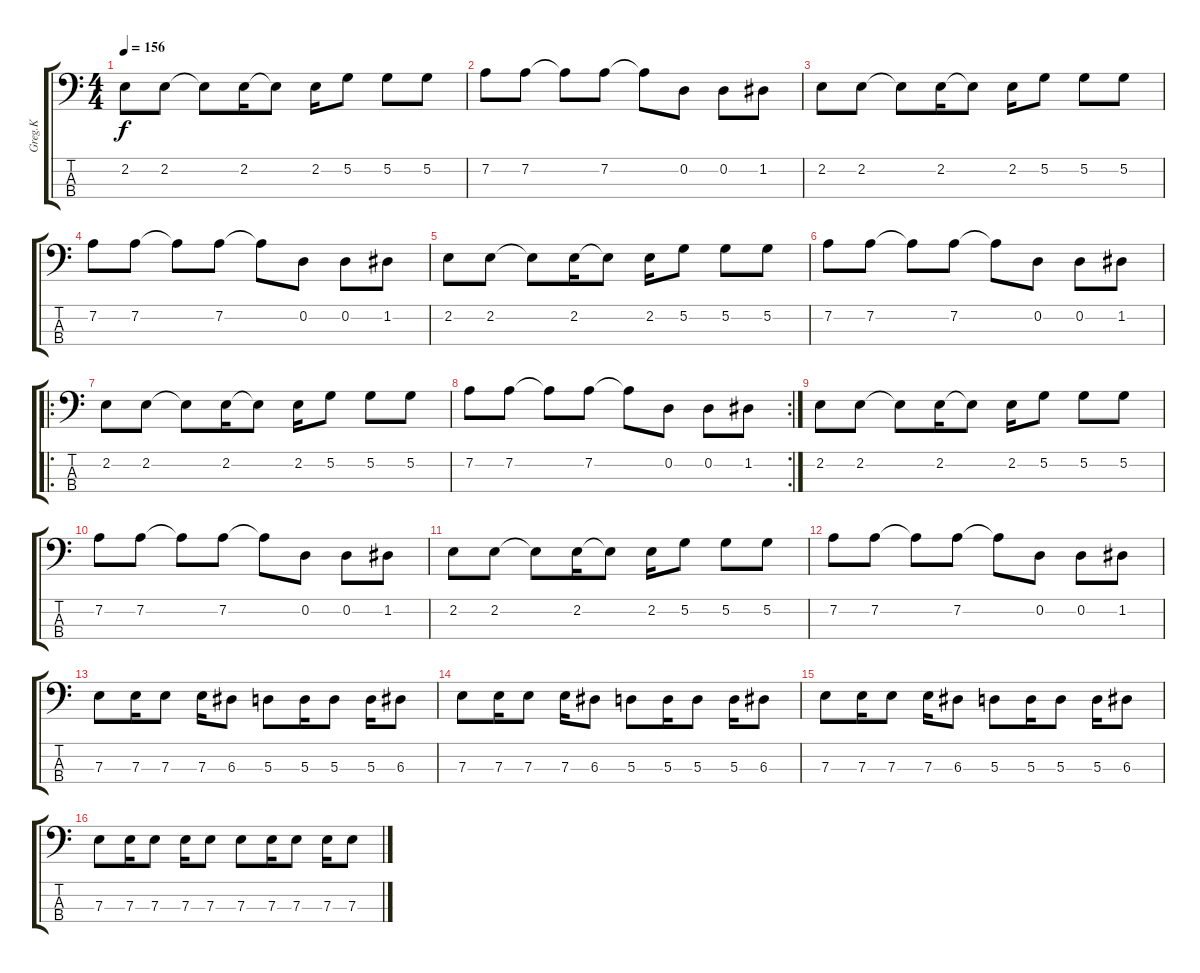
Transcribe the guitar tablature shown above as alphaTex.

\track ("Greg.K" "Greg.K") {instrument electricbasspick}
\staff {score tabs}
\tuning (G2 D2 A1 E1) {hide}
\ts (4 4)
\tempo 156
\clef f4
\ks c
2.2.8{dy f} 2.2.8 2.2{t}.8 2.2.16 2.2{t}.8 2.2.16 5.2.8 5.2.8 5.2.8 |
7.2.8 7.2.8 7.2{t}.8 7.2.8 7.2{t}.8 0.2.8 0.2.8 1.2.8 |
2.2.8 2.2.8 2.2{t}.8 2.2.16 2.2{t}.8 2.2.16 5.2.8 5.2.8 5.2.8 |
7.2.8 7.2.8 7.2{t}.8 7.2.8 7.2{t}.8 0.2.8 0.2.8 1.2.8 |
2.2.8 2.2.8 2.2{t}.8 2.2.16 2.2{t}.8 2.2.16 5.2.8 5.2.8 5.2.8 |
7.2.8 7.2.8 7.2{t}.8 7.2.8 7.2{t}.8 0.2.8 0.2.8 1.2.8 |
\ro
2.2.8 2.2.8 2.2{t}.8 2.2.16 2.2{t}.8 2.2.16 5.2.8 5.2.8 5.2.8 |
\rc 2
7.2.8 7.2.8 7.2{t}.8 7.2.8 7.2{t}.8 0.2.8 0.2.8 1.2.8 |
2.2.8 2.2.8 2.2{t}.8 2.2.16 2.2{t}.8 2.2.16 5.2.8 5.2.8 5.2.8 |
7.2.8 7.2.8 7.2{t}.8 7.2.8 7.2{t}.8 0.2.8 0.2.8 1.2.8 |
2.2.8 2.2.8 2.2{t}.8 2.2.16 2.2{t}.8 2.2.16 5.2.8 5.2.8 5.2.8 |
7.2.8 7.2.8 7.2{t}.8 7.2.8 7.2{t}.8 0.2.8 0.2.8 1.2.8 |
7.3.8 7.3.16 7.3.8 7.3.16 6.3.8 5.3.8 5.3.16 5.3.8 5.3.16 6.3.8 |
7.3.8 7.3.16 7.3.8 7.3.16 6.3.8 5.3.8 5.3.16 5.3.8 5.3.16 6.3.8 |
7.3.8 7.3.16 7.3.8 7.3.16 6.3.8 5.3.8 5.3.16 5.3.8 5.3.16 6.3.8 |
7.3.8 7.3.16 7.3.8 7.3.16 7.3.8 7.3.8 7.3.16 7.3.8 7.3.16 7.3.8
